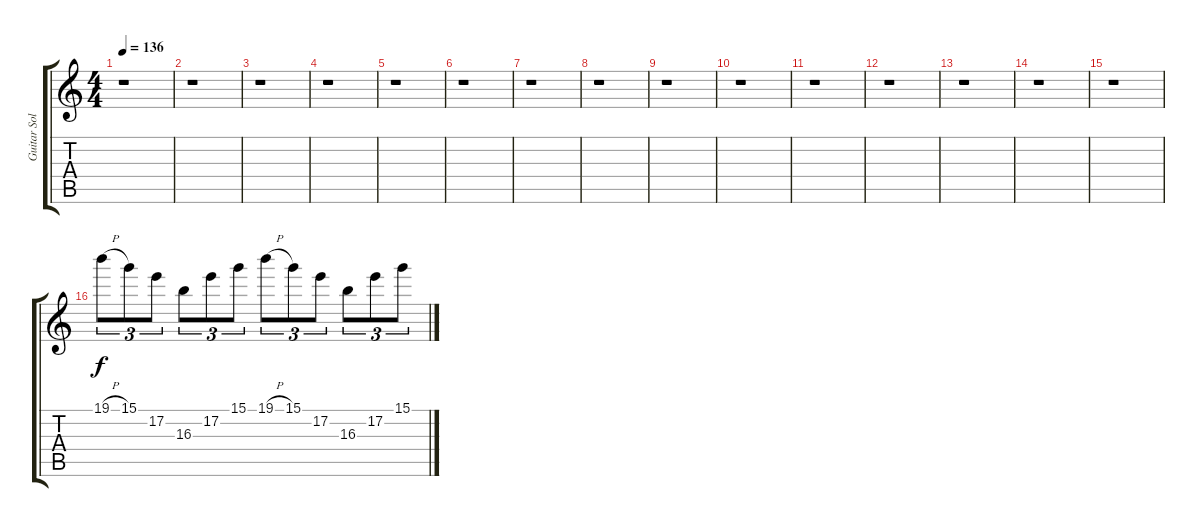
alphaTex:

\track ("Guitar Solo" "Guitar Sol") {instrument overdrivenguitar}
\staff {score tabs}
\tuning (E4 B3 G3 D3 A2 E2) {hide}
\ts (4 4)
\tempo 136
\clef g2
\ks c
r.1{dy f} |
r.1 |
r.1 |
r.1 |
r.1 |
r.1 |
r.1 |
r.1 |
r.1 |
r.1 |
r.1 |
r.1 |
r.1 |
r.1 |
r.1 |
19.1{h}.8{tu (3 2)} 15.1.8{tu (3 2)} 17.2.8{tu (3 2)} 16.3.8{tu (3 2)} 17.2.8{tu (3 2)} 15.1.8{tu (3 2)} 19.1{h}.8{tu (3 2)} 15.1.8{tu (3 2)} 17.2.8{tu (3 2)} 16.3.8{tu (3 2)} 17.2.8{tu (3 2)} 15.1.8{tu (3 2)}
